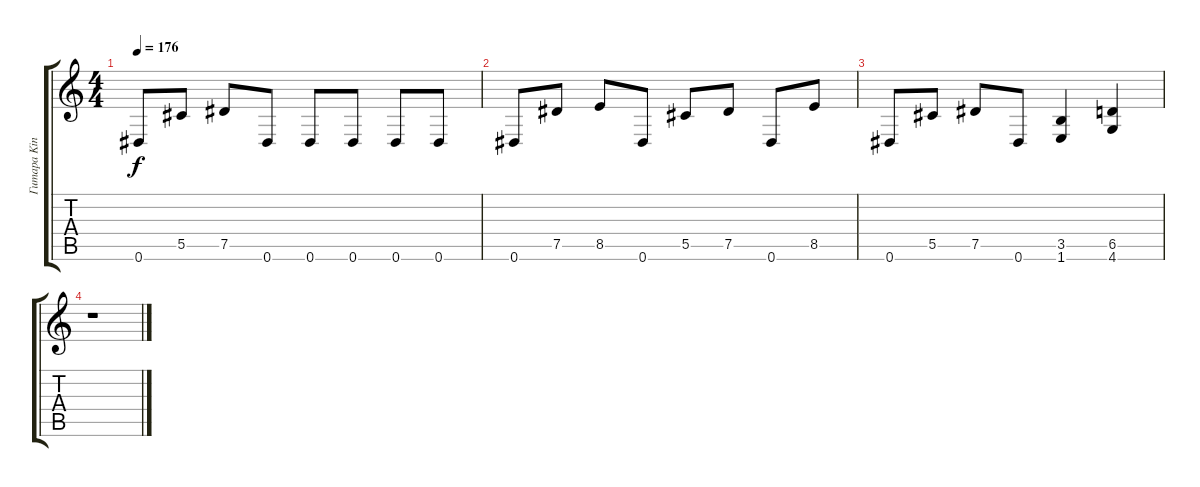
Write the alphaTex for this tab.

\track ("Гитара King" "Гитара Kin") {instrument distortionguitar}
\staff {score tabs}
\tuning (Eb4 Bb3 Gb3 Db3 Ab2 Eb2) {hide}
\ts (4 4)
\tempo 176
\clef g2
\ks c
0.6.8{dy f} 5.5.8 7.5.8 0.6.8 0.6.8 0.6.8 0.6.8 0.6.8 |
0.6.8 7.5.8 8.5.8 0.6.8 5.5.8 7.5.8 0.6.8 8.5.8 |
0.6.8 5.5.8 7.5.8 0.6.8 (3.5 1.6).4 (6.5 4.6).4 |
r.1
